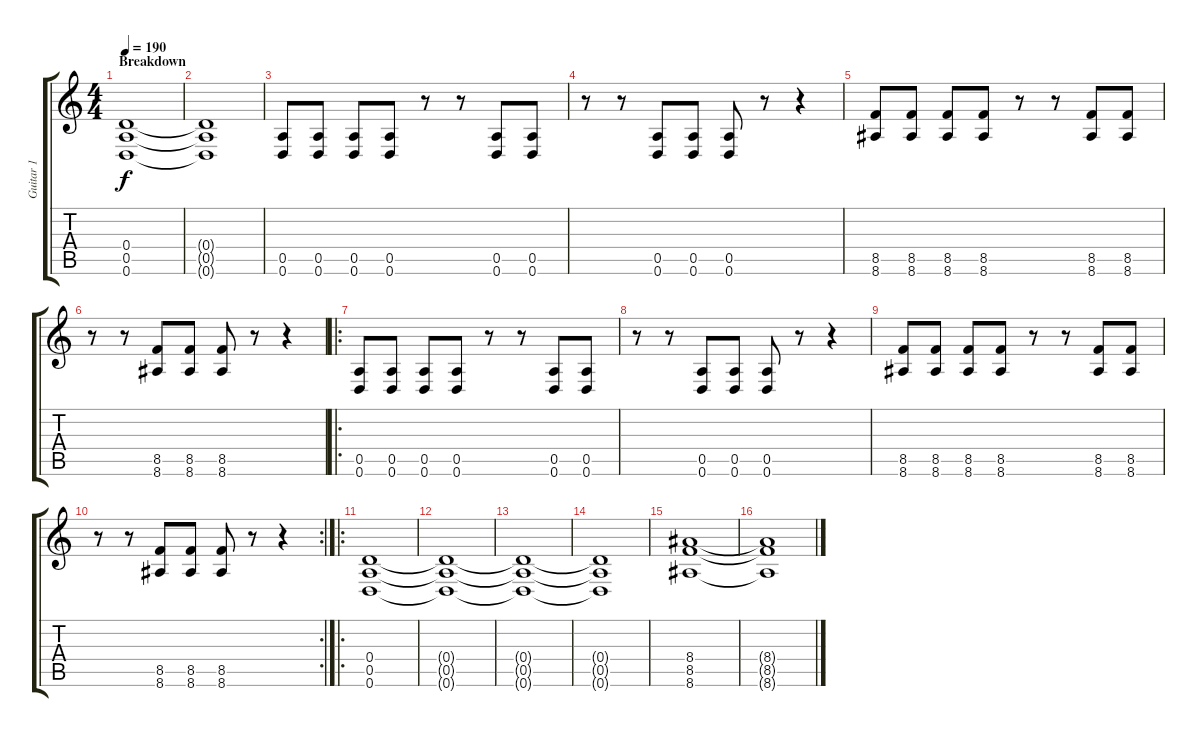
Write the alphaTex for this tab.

\track ("Guitar 1" "Guitar 1") {instrument distortionguitar}
\staff {score tabs}
\tuning (E4 B3 G3 D3 A2 D2) {hide}
\ts (4 4)
\section ("" "Breakdown")
\tempo 190
\clef g2
\ks c
(0.4 0.5 0.6).1{dy f} |
(0.4{t} 0.5{t} 0.6{t}).1 |
(0.5 0.6).8 (0.5 0.6).8 (0.5 0.6).8 (0.5 0.6).8 r.8 r.8 (0.5 0.6).8 (0.5 0.6).8 |
r.8 r.8 (0.5 0.6).8 (0.5 0.6).8 (0.5 0.6).8 r.8 r.4 |
(8.5 8.6).8 (8.5 8.6).8 (8.5 8.6).8 (8.5 8.6).8 r.8 r.8 (8.5 8.6).8 (8.5 8.6).8 |
r.8 r.8 (8.5 8.6).8 (8.5 8.6).8 (8.5 8.6).8 r.8 r.4 |
\ro
(0.5 0.6).8 (0.5 0.6).8 (0.5 0.6).8 (0.5 0.6).8 r.8 r.8 (0.5 0.6).8 (0.5 0.6).8 |
r.8 r.8 (0.5 0.6).8 (0.5 0.6).8 (0.5 0.6).8 r.8 r.4 |
(8.5 8.6).8 (8.5 8.6).8 (8.5 8.6).8 (8.5 8.6).8 r.8 r.8 (8.5 8.6).8 (8.5 8.6).8 |
\rc 2
r.8 r.8 (8.5 8.6).8 (8.5 8.6).8 (8.5 8.6).8 r.8 r.4 |
\ro
(0.4 0.5 0.6).1 |
(0.4{t} 0.5{t} 0.6{t}).1 |
(0.4{t} 0.5{t} 0.6{t}).1 |
(0.4{t} 0.5{t} 0.6{t}).1 |
(8.4 8.5 8.6).1 |
(8.4{t} 8.5{t} 8.6{t}).1
